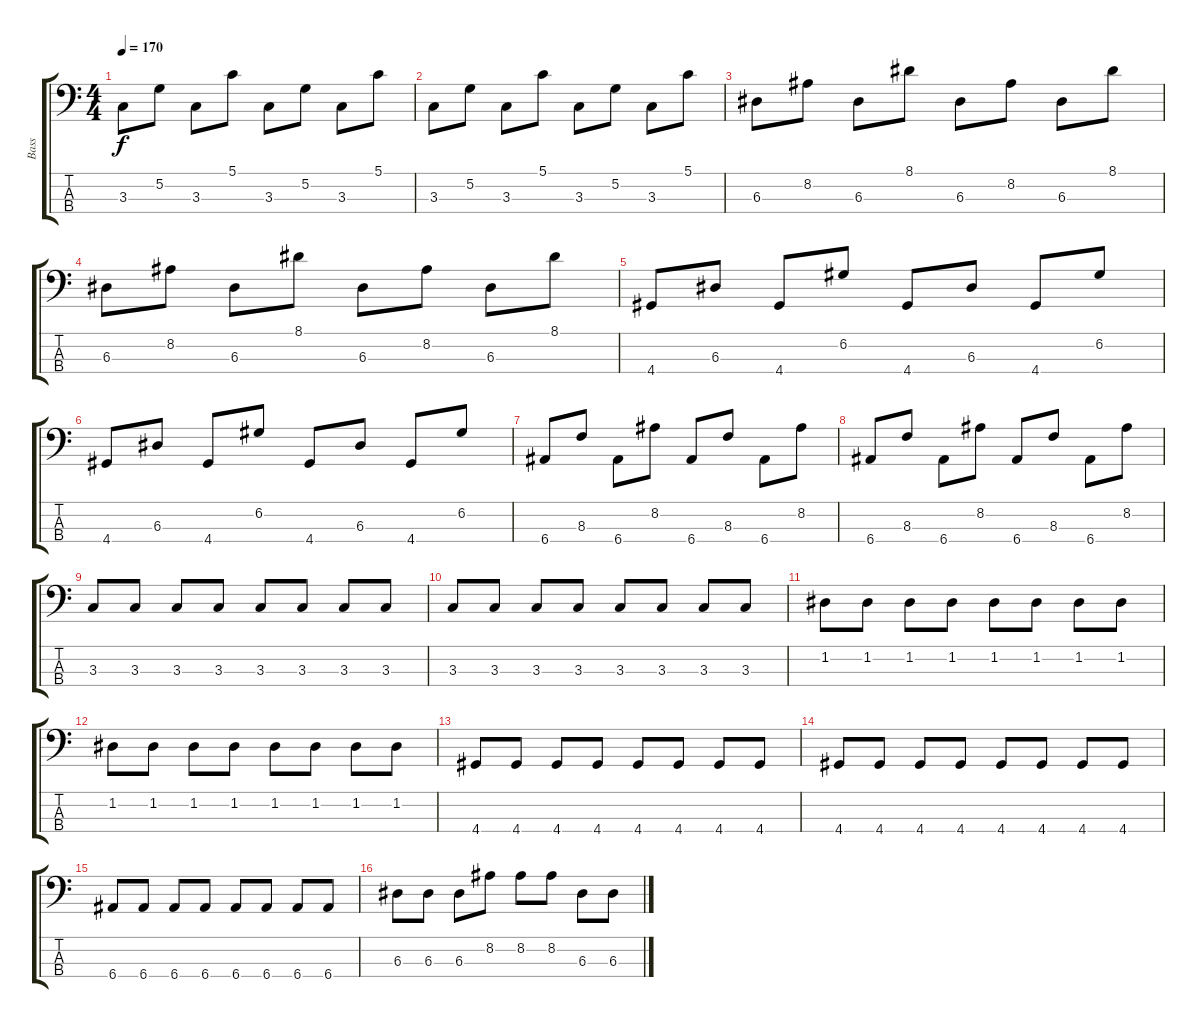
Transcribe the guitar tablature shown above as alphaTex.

\track ("Bass" "Bass") {instrument electricbassfinger}
\staff {score tabs}
\tuning (G2 D2 A1 E1) {hide}
\ts (4 4)
\tempo 170
\clef f4
\ks c
3.3.8{dy f} 5.2.8 3.3.8 5.1.8 3.3.8 5.2.8 3.3.8 5.1.8 |
3.3.8 5.2.8 3.3.8 5.1.8 3.3.8 5.2.8 3.3.8 5.1.8 |
6.3.8 8.2.8 6.3.8 8.1.8 6.3.8 8.2.8 6.3.8 8.1.8 |
6.3.8 8.2.8 6.3.8 8.1.8 6.3.8 8.2.8 6.3.8 8.1.8 |
4.4.8 6.3.8 4.4.8 6.2.8 4.4.8 6.3.8 4.4.8 6.2.8 |
4.4.8 6.3.8 4.4.8 6.2.8 4.4.8 6.3.8 4.4.8 6.2.8 |
6.4.8 8.3.8 6.4.8 8.2.8 6.4.8 8.3.8 6.4.8 8.2.8 |
6.4.8 8.3.8 6.4.8 8.2.8 6.4.8 8.3.8 6.4.8 8.2.8 |
3.3.8 3.3.8 3.3.8 3.3.8 3.3.8 3.3.8 3.3.8 3.3.8 |
3.3.8 3.3.8 3.3.8 3.3.8 3.3.8 3.3.8 3.3.8 3.3.8 |
1.2.8 1.2.8 1.2.8 1.2.8 1.2.8 1.2.8 1.2.8 1.2.8 |
1.2.8 1.2.8 1.2.8 1.2.8 1.2.8 1.2.8 1.2.8 1.2.8 |
4.4.8 4.4.8 4.4.8 4.4.8 4.4.8 4.4.8 4.4.8 4.4.8 |
4.4.8 4.4.8 4.4.8 4.4.8 4.4.8 4.4.8 4.4.8 4.4.8 |
6.4.8 6.4.8 6.4.8 6.4.8 6.4.8 6.4.8 6.4.8 6.4.8 |
6.3.8 6.3.8 6.3.8 8.2.8 8.2.8 8.2.8 6.3.8 6.3.8
